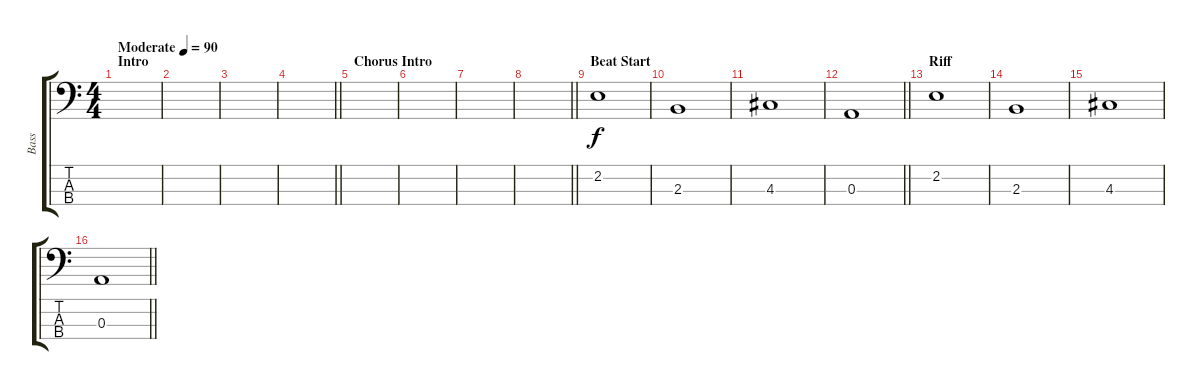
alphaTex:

\track ("Bass" "Bass") {instrument electricbassfinger}
\staff {score tabs}
\tuning (G2 D2 A1 E1) {hide}
\ts (4 4)
\section ("" "Intro")
\tempo (90 "Moderate")
\clef f4
\ks c
|
|
|
\barLineRight lightlight
|
\section ("" "Chorus Intro")
|
|
|
\barLineRight lightlight
|
\section ("" "Beat Start")
2.2.1 |
2.3.1 |
4.3.1 |
\barLineRight lightlight
0.3.1 |
\section ("" "Riff")
2.2.1 |
2.3.1 |
4.3.1 |
\barLineRight lightlight
0.3.1
